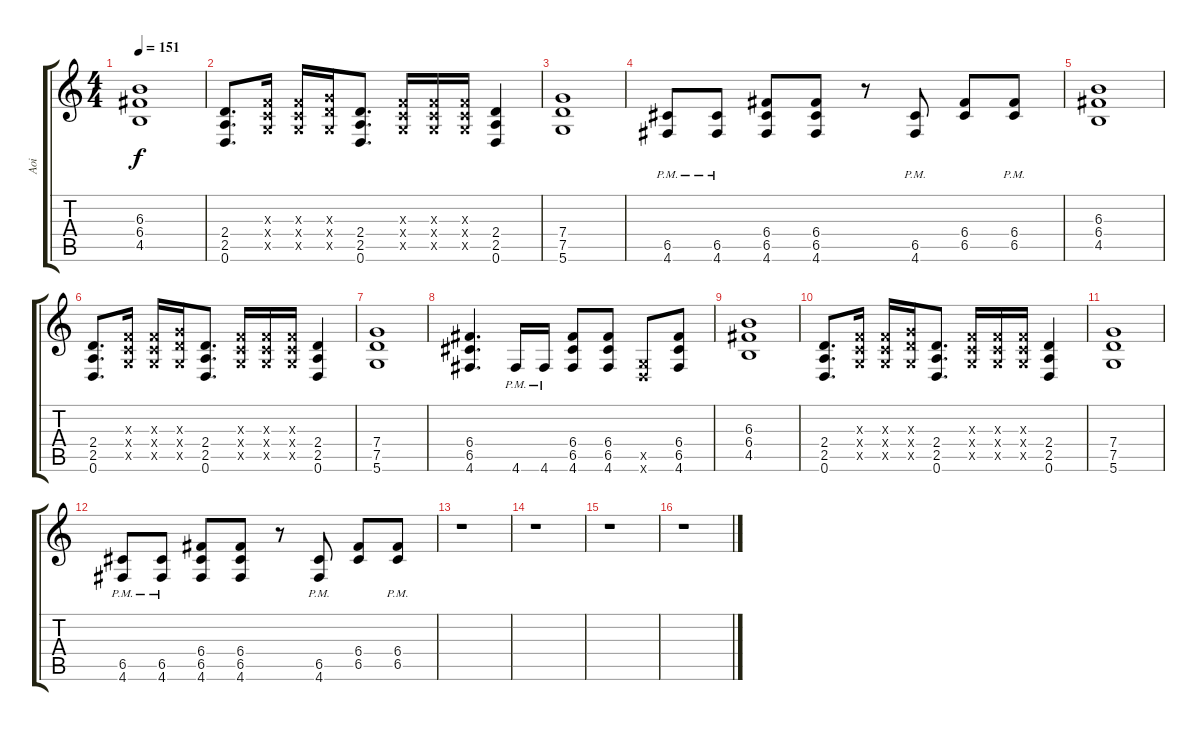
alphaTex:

\track ("Aoi" "Aoi") {instrument distortionguitar}
\staff {score tabs}
\tuning (D4 A3 F3 C3 G2 D2) {hide}
\ts (4 4)
\tempo 151
\clef g2
\ks c
(6.3 6.4 4.5).1{dy f} |
(2.4 2.5 0.6).8{d} (0.3{x} 0.4{x} 0.5{x}).16 (0.3{x} 0.4{x} 0.5{x}).16 (2.3{x} 2.4{x} 0.5{x}).16 (2.4 2.5 0.6).8{d} (0.3{x} 0.4{x} 0.5{x}).16 (0.3{x} 0.4{x} 0.5{x}).16 (0.3{x} 0.4{x} 0.5{x}).16 (2.4 2.5 0.6).4 |
(7.4 7.5 5.6).1 |
(6.5{pm} 4.6{pm}).8 (6.5{pm} 4.6{pm}).8 (6.4 6.5 4.6).8 (6.4 6.5 4.6).8 r.8 (6.5{pm} 4.6{pm}).8 (6.4 6.5).8 (6.4{pm} 6.5{pm}).8 |
(6.3 6.4 4.5).1 |
(2.4 2.5 0.6).8{d} (0.3{x} 0.4{x} 0.5{x}).16 (0.3{x} 0.4{x} 0.5{x}).16 (2.3{x} 2.4{x} 0.5{x}).16 (2.4 2.5 0.6).8{d} (0.3{x} 0.4{x} 0.5{x}).16 (0.3{x} 0.4{x} 0.5{x}).16 (0.3{x} 0.4{x} 0.5{x}).16 (2.4 2.5 0.6).4 |
(7.4 7.5 5.6).1 |
(6.4 6.5 4.6).4{d} 4.6{pm}.16 4.6{pm}.16 (6.4 6.5 4.6).8 (6.4 6.5 4.6).8 (0.5{x} 0.6{x}).8 (6.4 6.5 4.6).8 |
(6.3 6.4 4.5).1 |
(2.4 2.5 0.6).8{d} (0.3{x} 0.4{x} 0.5{x}).16 (0.3{x} 0.4{x} 0.5{x}).16 (2.3{x} 2.4{x} 0.5{x}).16 (2.4 2.5 0.6).8{d} (0.3{x} 0.4{x} 0.5{x}).16 (0.3{x} 0.4{x} 0.5{x}).16 (0.3{x} 0.4{x} 0.5{x}).16 (2.4 2.5 0.6).4 |
(7.4 7.5 5.6).1 |
(6.5{pm} 4.6{pm}).8 (6.5{pm} 4.6{pm}).8 (6.4 6.5 4.6).8 (6.4 6.5 4.6).8 r.8 (6.5{pm} 4.6{pm}).8 (6.4 6.5).8 (6.4 6.5{pm}).8 |
r.1 |
r.1 |
r.1 |
r.1
